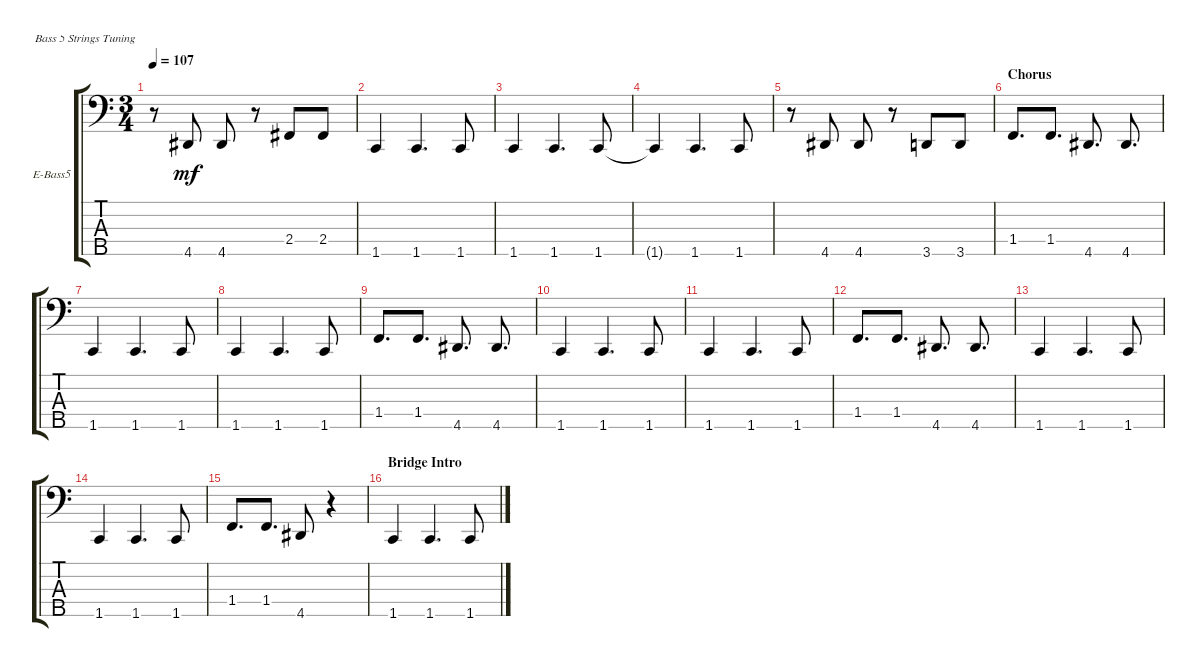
\defaultSystemsLayout 4
\bracketExtendMode groupsimilarinstruments
\firstSystemTrackNameOrientation horizontal
\otherSystemsTrackNameOrientation horizontal
\track ("Electric Bass" "E-Bass5") {instrument electricbassfinger}
\staff {score tabs}
\tuning (G2 D2 A1 E1 B0)
\ts (3 4)
\tempo 107
\clef f4
\ks c
r.8{dy mf} 4.5.8 4.5.8 r.8 2.4.8 2.4.8 |
1.5.4 1.5.4{d} 1.5.8 |
1.5.4 1.5.4{d} 1.5.8 |
1.5{t}.4 1.5.4{d} 1.5.8 |
r.8 4.5.8 4.5.8 r.8 3.5.8 3.5.8 |
\section ("" "Chorus")
1.4.8{d} 1.4.8{d} 4.5.8{d} 4.5.8{d} |
1.5.4 1.5.4{d} 1.5.8 |
1.5.4 1.5.4{d} 1.5.8 |
1.4.8{d} 1.4.8{d} 4.5.8{d} 4.5.8{d} |
1.5.4 1.5.4{d} 1.5.8 |
1.5.4 1.5.4{d} 1.5.8 |
1.4.8{d} 1.4.8{d} 4.5.8{d} 4.5.8{d} |
1.5.4 1.5.4{d} 1.5.8 |
1.5.4 1.5.4{d} 1.5.8 |
1.4.8{d} 1.4.8{d} 4.5.8 r.4 |
\section ("" "Bridge Intro")
1.5.4 1.5.4{d} 1.5.8
